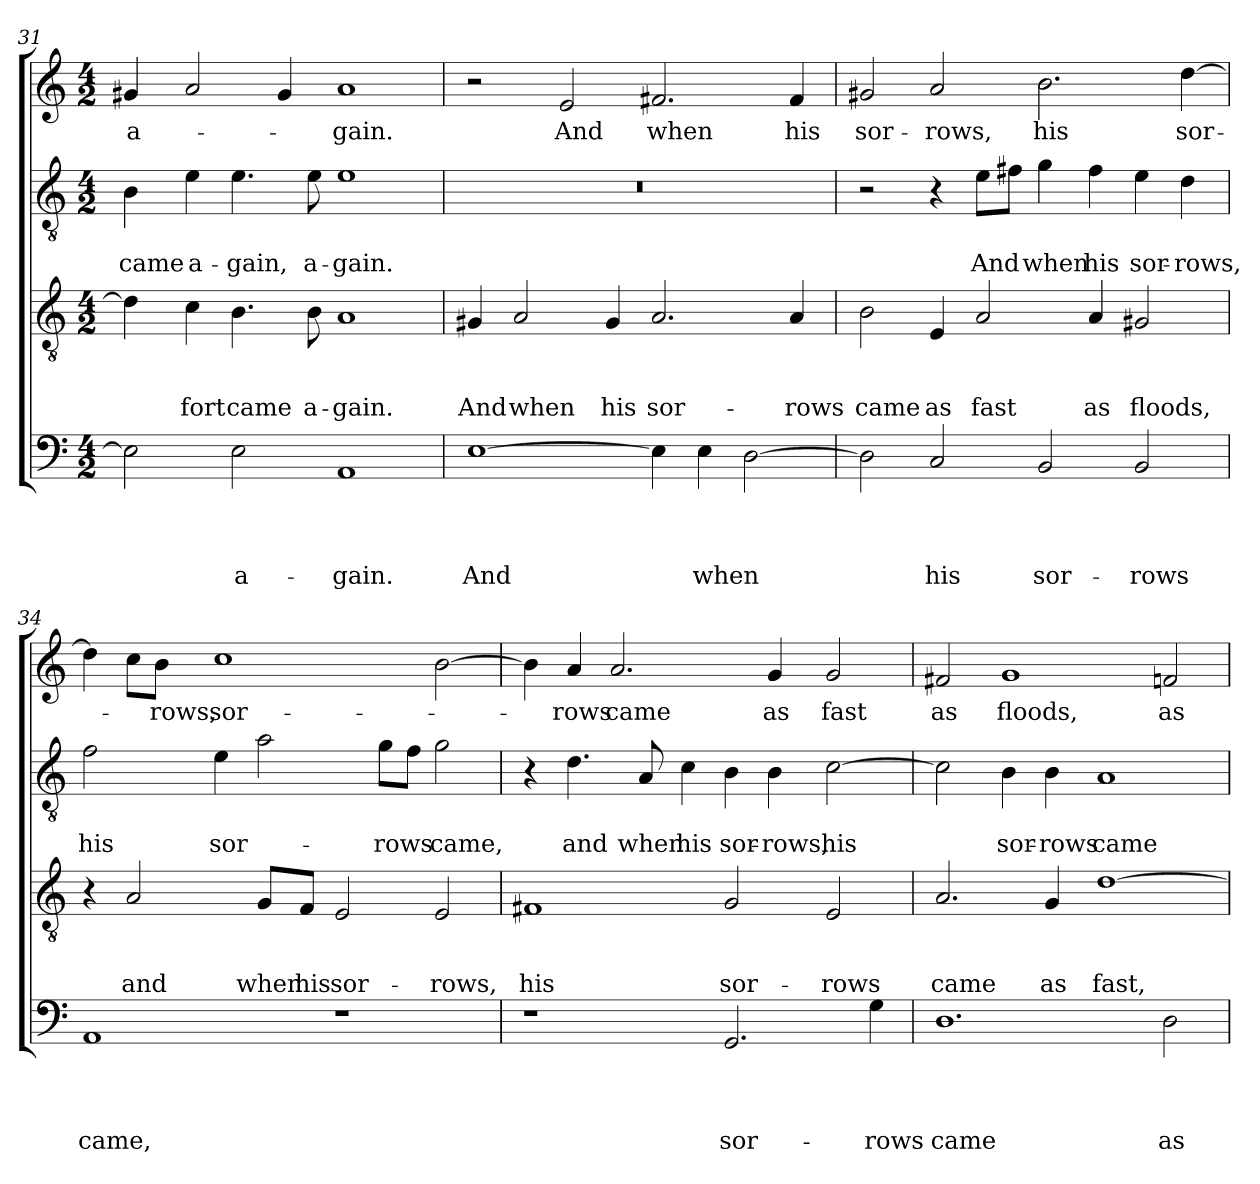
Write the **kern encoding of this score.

**kern	**text	**text	**text	**text	**kern	**text	**text	**text	**kern	**text	**text	**kern	**text
*part4	*part4	*part4	*part4	*part4	*part3	*part3	*part3	*part3	*part2	*part2	*part2	*part1	*part1
*staff4	*staff4	*staff4	*staff4	*staff4	*staff3	*staff3	*staff3	*staff3	*staff2	*staff2	*staff2	*staff1	*staff1
*clefF4	*	*	*	*	*clefGv2	*	*	*	*clefGv2	*	*	*clefG2	*
*k[]	*	*	*	*	*k[]	*	*	*	*k[]	*	*	*k[]	*
*C:	*	*	*	*	*C:	*	*	*	*C:	*	*	*C:	*
*M4/2	*	*	*	*	*M4/2	*	*	*	*M4/2	*	*	*M4/2	*
=31	=31	=31	=31	=31	=31	=31	=31	=31	=31	=31	=31	=31	=31
!	!	!	!	!	!	!	!	!	!	!	!LO:LY:b	!	!LO:LY:b
2E\]	.	.	.	.	4d\]	.	.	.	4B\	.	came	4g#X/	a-
!	!	!	!	!	!	!	!	!LO:LY:b	!	!	!LO:LY:b	!	!
.	.	.	.	.	4c\	.	.	-fort	4e\	.	a-	2a/	.
!	!	!	!	!LO:LY:b	!	!	!	!LO:LY:b	!	!	!LO:LY:b	!	!
2E\	.	.	.	a-	4.B\	.	.	came	4.e\	.	-gain,	.	.
.	.	.	.	.	.	.	.	.	.	.	.	4g#/	.
!	!	!	!	!	!	!	!	!LO:LY:b	!	!	!LO:LY:b	!	!
.	.	.	.	.	8B\	.	.	a-	8e\	.	a-	.	.
!	!	!	!	!LO:LY:b	!	!	!	!LO:LY:b	!	!	!LO:LY:b	!	!LO:LY:b
1AA	.	.	.	-gain.	1A	.	.	-gain.	1e	.	-gain.	1a	-gain.
=32	=32	=32	=32	=32	=32	=32	=32	=32	=32	=32	=32	=32	=32
!	!	!	!	!LO:LY:b	!	!	!	!LO:LY:b	!	!	!	!	!
[1E	.	.	.	And	4G#X/	.	.	And	0r	.	.	2r	.
!	!	!	!	!	!	!	!	!LO:LY:b	!	!	!	!	!
.	.	.	.	.	2A/	.	.	when	.	.	.	.	.
!	!	!	!	!	!	!	!	!	!	!	!	!	!LO:LY:b
.	.	.	.	.	.	.	.	.	.	.	.	2e/	And
!	!	!	!	!	!	!	!	!LO:LY:b	!	!	!	!	!
.	.	.	.	.	4G#/	.	.	his	.	.	.	.	.
!	!	!	!	!	!	!	!	!LO:LY:b	!	!	!	!	!LO:LY:b
4E\]	.	.	.	.	2.A/	.	.	sor-	.	.	.	2.f#X/	when
!	!	!	!	!LO:LY:b	!	!	!	!	!	!	!	!	!
4E\	.	.	.	when	.	.	.	.	.	.	.	.	.
[2D\	.	.	.	.	.	.	.	.	.	.	.	.	.
!	!	!	!	!	!	!	!	!LO:LY:b	!	!	!	!	!LO:LY:b
.	.	.	.	.	4A/	.	.	-rows	.	.	.	4f#/	his
!!LO:LB:g=z
=33	=33	=33	=33	=33	=33	=33	=33	=33	=33	=33	=33	=33	=33
!	!	!	!	!	!	!	!	!LO:LY:b	!	!	!	!	!LO:LY:b
2D\]	.	.	.	.	2B\	.	.	came	2r	.	.	2g#X/	sor-
!	!	!	!	!LO:LY:b	!	!	!	!LO:LY:b	!	!	!	!	!LO:LY:b
2C/	.	.	.	his	4E/	.	.	as	4r	.	.	2a/	-rows,
!	!	!	!	!	!	!	!	!LO:LY:b	!	!	!LO:LY:b	!	!
.	.	.	.	.	2A/	.	.	fast	8e\L	.	And	.	.
.	.	.	.	.	.	.	.	.	8f#X\J	.	.	.	.
!	!	!	!	!LO:LY:b	!	!	!	!	!	!	!LO:LY:b	!	!LO:LY:b
2BB/	.	.	.	sor-	.	.	.	.	4g\	.	when	2.b\	his
!	!	!	!	!	!	!	!	!LO:LY:b	!	!	!LO:LY:b	!	!
.	.	.	.	.	4A/	.	.	as	4f#\	.	his	.	.
!	!	!	!	!LO:LY:b	!	!	!	!LO:LY:b	!	!	!LO:LY:b	!	!
2BB/	.	.	.	-rows	2G#X/	.	.	floods,	4e\	.	sor-	.	.
!	!	!	!	!	!	!	!	!	!	!	!LO:LY:b	!	!LO:LY:b
.	.	.	.	.	.	.	.	.	4d\	.	-rows,	[4dd\	sor-
=34	=34	=34	=34	=34	=34	=34	=34	=34	=34	=34	=34	=34	=34
!	!	!	!	!LO:LY:b	!	!	!	!	!	!	!LO:LY:b	!	!
1AA	.	.	.	came,	4r	.	.	.	2f\	.	his	4dd\]	.
!	!	!	!	!	!	!	!	!LO:LY:b	!	!	!	!	!
.	.	.	.	.	2A/	.	.	and	.	.	.	8cc\L	.
!	!	!	!	!	!	!	!	!	!	!	!	!	!LO:LY:b
.	.	.	.	.	.	.	.	.	.	.	.	8b\J	-rows,
!	!	!	!	!	!	!	!	!	!	!	!LO:LY:b	!	!LO:LY:b
.	.	.	.	.	.	.	.	.	4e\	.	sor-	1cc	sor-
!	!	!	!	!	!	!	!	!LO:LY:b	!	!	!	!	!
.	.	.	.	.	8G/L	.	.	when	2a\	.	.	.	.
!	!	!	!	!	!	!	!	!LO:LY:b	!	!	!	!	!
.	.	.	.	.	8F/J	.	.	his	.	.	.	.	.
!	!	!	!	!	!	!	!	!LO:LY:b	!	!	!	!	!
1r	.	.	.	.	2E/	.	.	sor-	.	.	.	.	.
!	!	!	!	!	!	!	!	!	!	!	!LO:LY:b	!	!
.	.	.	.	.	.	.	.	.	8g\L	.	-rows	.	.
.	.	.	.	.	.	.	.	.	8f\J	.	.	.	.
!	!	!	!	!	!	!	!	!LO:LY:b	!	!	!LO:LY:b	!	!
.	.	.	.	.	2E/	.	.	-rows,	2g\	.	came,	[2b\	.
=35	=35	=35	=35	=35	=35	=35	=35	=35	=35	=35	=35	=35	=35
!	!	!	!	!	!	!	!	!LO:LY:b	!	!	!	!	!
1r	.	.	.	.	1F#X	.	.	his	4r	.	.	4b\]	.
!	!	!	!	!	!	!	!	!	!	!	!LO:LY:b	!	!LO:LY:b
.	.	.	.	.	.	.	.	.	4.d\	.	and	4a/	-rows
!	!	!	!	!	!	!	!	!	!	!	!	!	!LO:LY:b
.	.	.	.	.	.	.	.	.	.	.	.	2.a/	came
!	!	!	!	!	!	!	!	!	!	!	!LO:LY:b	!	!
.	.	.	.	.	.	.	.	.	8A/	.	when	.	.
!	!	!	!	!	!	!	!	!	!	!	!LO:LY:b	!	!
.	.	.	.	.	.	.	.	.	4c\	.	his	.	.
!	!	!	!	!LO:LY:b	!	!	!	!LO:LY:b	!	!	!LO:LY:b	!	!
2.GG/	.	.	.	sor-	2G/	.	.	sor-	4B\	.	sor-	.	.
!	!	!	!	!	!	!	!	!	!	!	!LO:LY:b	!	!LO:LY:b
.	.	.	.	.	.	.	.	.	4B\	.	-rows,	4g/	as
!	!	!	!	!	!	!	!	!LO:LY:b	!	!	!LO:LY:b	!	!LO:LY:b
.	.	.	.	.	2E/	.	.	-rows	[2c\	.	his	2g/	fast
!	!	!	!	!LO:LY:b	!	!	!	!	!	!	!	!	!
4G\	.	.	.	-rows	.	.	.	.	.	.	.	.	.
!!LO:LB:g=z
=36	=36	=36	=36	=36	=36	=36	=36	=36	=36	=36	=36	=36	=36
!	!	!	!	!LO:LY:b	!	!	!	!LO:LY:b	!	!	!	!	!LO:LY:b
1.D	.	.	.	came	2.A/	.	.	came	2c\]	.	.	2f#X/	as
!	!	!	!	!	!	!	!	!	!	!	!LO:LY:b	!	!LO:LY:b
.	.	.	.	.	.	.	.	.	4B\	.	sor-	1g	floods,
!	!	!	!	!	!	!	!	!LO:LY:b	!	!	!LO:LY:b	!	!
.	.	.	.	.	4G/	.	.	as	4B\	.	-rows	.	.
!	!	!	!	!	!	!	!	!LO:LY:b	!	!	!LO:LY:b	!	!
.	.	.	.	.	[1d	.	.	fast,	1A	.	came	.	.
!	!	!	!	!LO:LY:b	!	!	!	!	!	!	!	!	!LO:LY:b
2D\	.	.	.	as	.	.	.	.	.	.	.	2fn/	as
=	=	=	=	=	=	=	=	=	=	=	=	=	=
*-	*-	*-	*-	*-	*-	*-	*-	*-	*-	*-	*-	*-	*-
